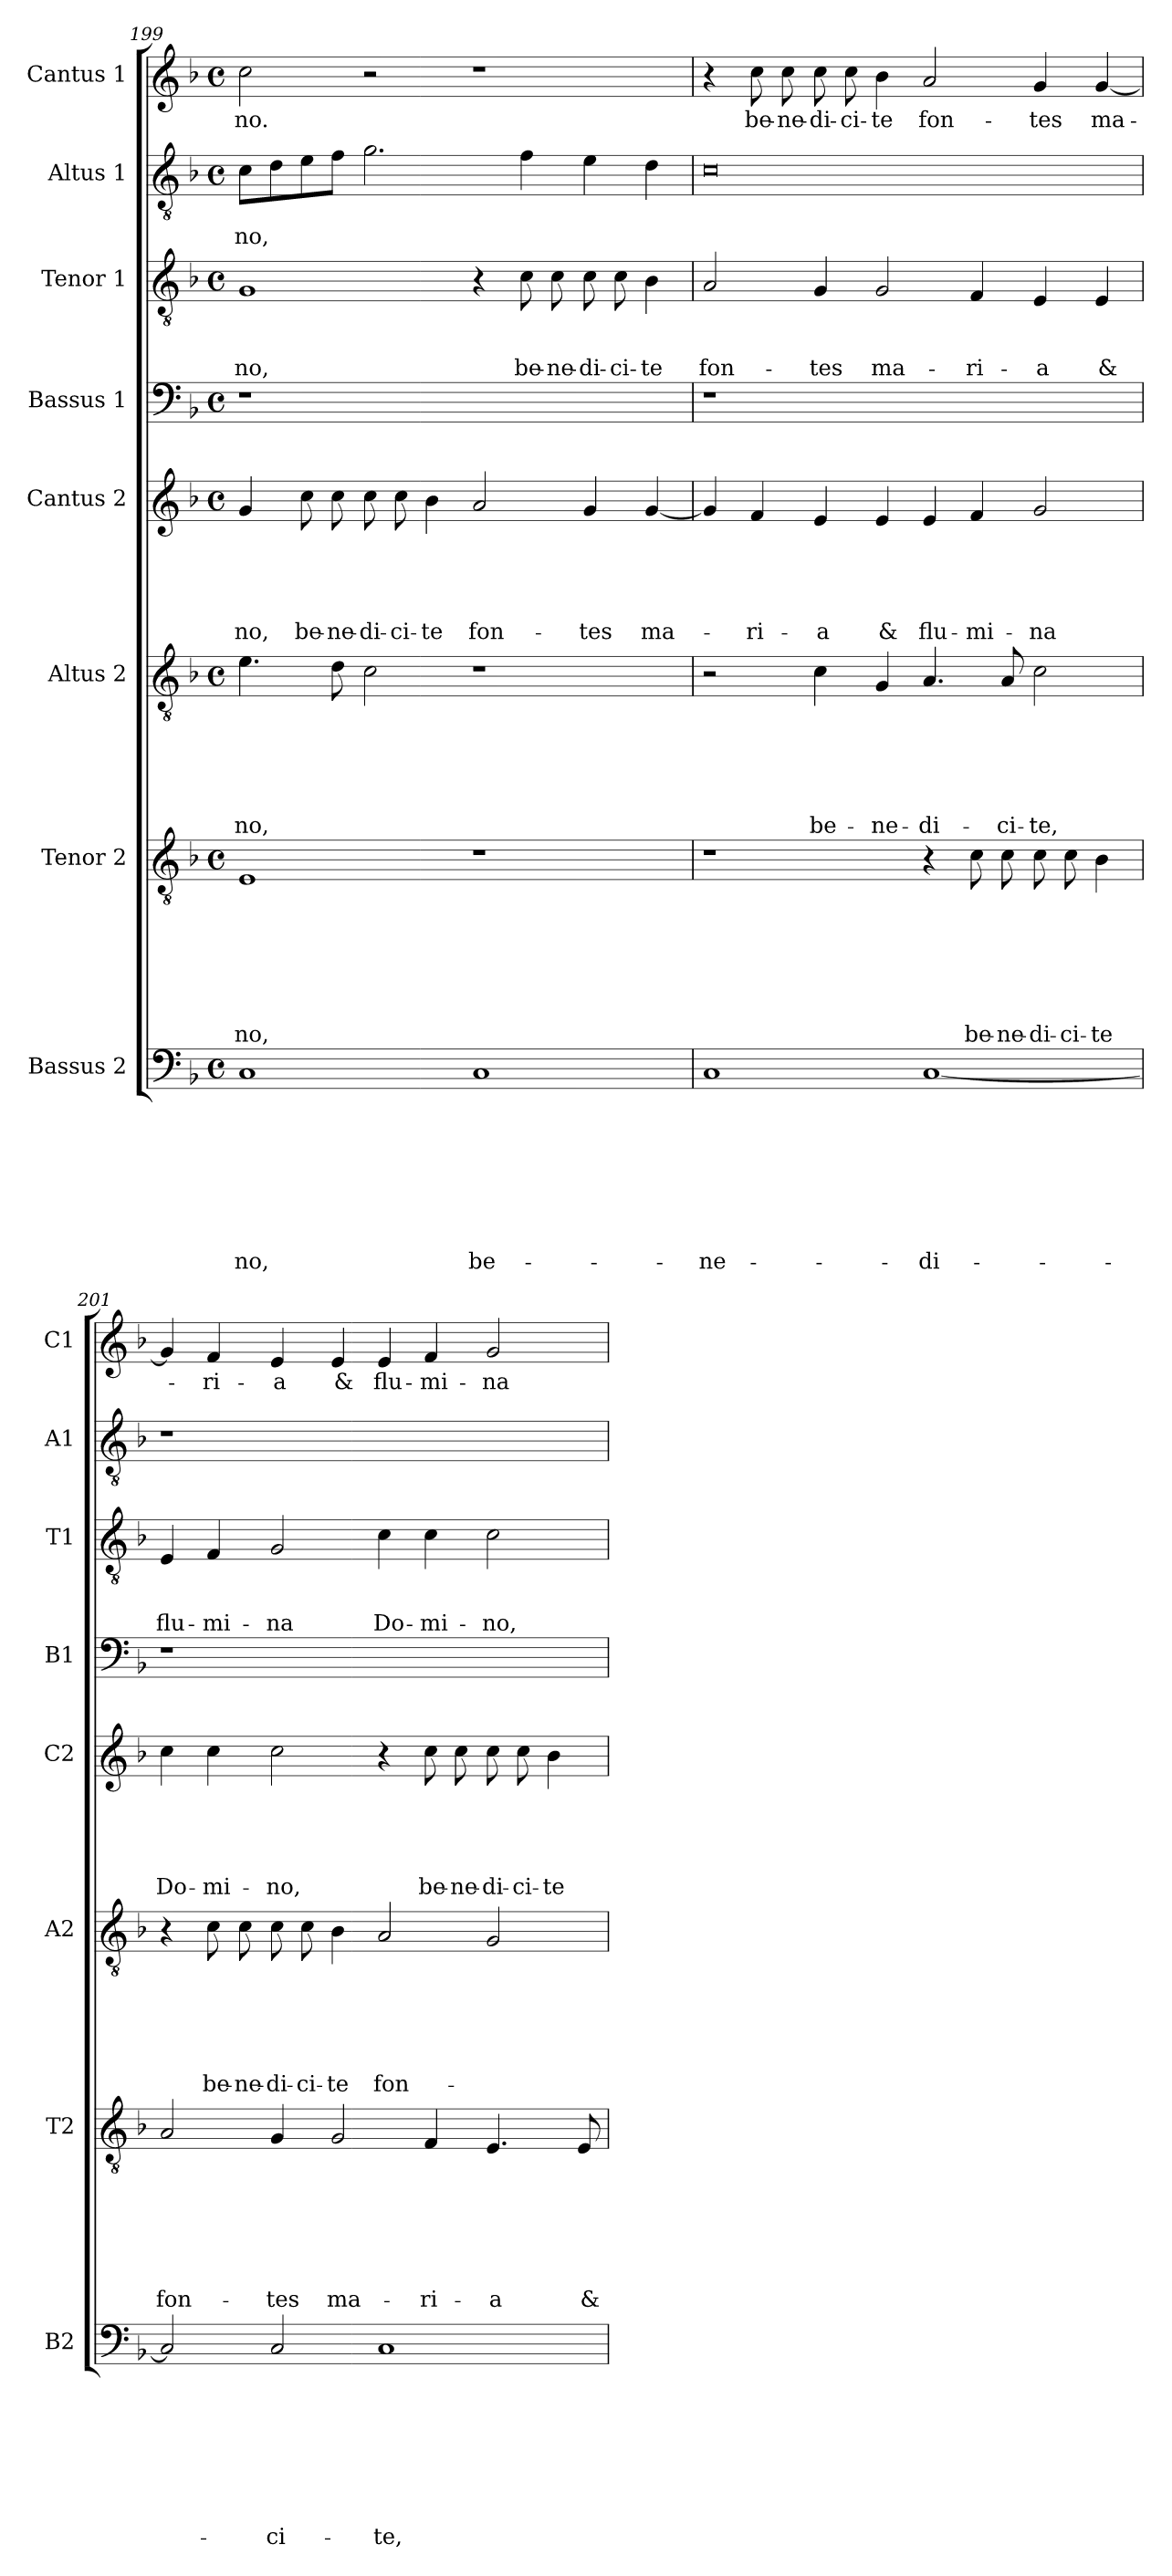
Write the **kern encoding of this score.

**kern	**text	**text	**text	**text	**text	**text	**text	**text	**kern	**text	**text	**text	**text	**text	**text	**text	**kern	**text	**text	**text	**text	**text	**text	**kern	**text	**text	**text	**text	**text	**kern	**kern	**text	**text	**text	**kern	**text	**text	**kern	**text
*part8	*part8	*part8	*part8	*part8	*part8	*part8	*part8	*part8	*part7	*part7	*part7	*part7	*part7	*part7	*part7	*part7	*part6	*part6	*part6	*part6	*part6	*part6	*part6	*part5	*part5	*part5	*part5	*part5	*part5	*part4	*part3	*part3	*part3	*part3	*part2	*part2	*part2	*part1	*part1
*staff8	*staff8	*staff8	*staff8	*staff8	*staff8	*staff8	*staff8	*staff8	*staff7	*staff7	*staff7	*staff7	*staff7	*staff7	*staff7	*staff7	*staff6	*staff6	*staff6	*staff6	*staff6	*staff6	*staff6	*staff5	*staff5	*staff5	*staff5	*staff5	*staff5	*staff4	*staff3	*staff3	*staff3	*staff3	*staff2	*staff2	*staff2	*staff1	*staff1
*I"Bassus 2	*	*	*	*	*	*	*	*	*I"Tenor 2	*	*	*	*	*	*	*	*I"Altus 2	*	*	*	*	*	*	*I"Cantus 2	*	*	*	*	*	*I"Bassus 1	*I"Tenor 1	*	*	*	*I"Altus 1	*	*	*I"Cantus 1	*
*I'B2	*	*	*	*	*	*	*	*	*I'T2	*	*	*	*	*	*	*	*I'A2	*	*	*	*	*	*	*I'C2	*	*	*	*	*	*I'B1	*I'T1	*	*	*	*I'A1	*	*	*I'C1	*
!!LO:PB:g=z
*clefF4	*	*	*	*	*	*	*	*	*clefGv2	*	*	*	*	*	*	*	*clefGv2	*	*	*	*	*	*	*clefG2	*	*	*	*	*	*clefF4	*clefGv2	*	*	*	*clefGv2	*	*	*clefG2	*
*k[b-]	*	*	*	*	*	*	*	*	*k[b-]	*	*	*	*	*	*	*	*k[b-]	*	*	*	*	*	*	*k[b-]	*	*	*	*	*	*k[b-]	*k[b-]	*	*	*	*k[b-]	*	*	*k[b-]	*
*d:	*	*	*	*	*	*	*	*	*d:	*	*	*	*	*	*	*	*d:	*	*	*	*	*	*	*d:	*	*	*	*	*	*d:	*d:	*	*	*	*d:	*	*	*d:	*
*M4/4	*	*	*	*	*	*	*	*	*M4/4	*	*	*	*	*	*	*	*M4/4	*	*	*	*	*	*	*M4/4	*	*	*	*	*	*M4/4	*M4/4	*	*	*	*M4/4	*	*	*M4/4	*
*met(c)	*	*	*	*	*	*	*	*	*met(c)	*	*	*	*	*	*	*	*met(c)	*	*	*	*	*	*	*met(c)	*	*	*	*	*	*met(c)	*met(c)	*	*	*	*met(c)	*	*	*met(c)	*
=199	=199	=199	=199	=199	=199	=199	=199	=199	=199	=199	=199	=199	=199	=199	=199	=199	=199	=199	=199	=199	=199	=199	=199	=199	=199	=199	=199	=199	=199	=199	=199	=199	=199	=199	=199	=199	=199	=199	=199
1C	.	.	.	.	.	.	.	-no,	1E	.	.	.	.	.	.	-no,	4.e\	.	.	.	.	.	-no,	4g/	.	.	.	.	-no,	1r	1G	.	.	-no,	8c\L	.	-no,	2cc\	-no.
.	.	.	.	.	.	.	.	.	.	.	.	.	.	.	.	.	.	.	.	.	.	.	.	.	.	.	.	.	.	.	.	.	.	.	8d\	.	.	.	.
.	.	.	.	.	.	.	.	.	.	.	.	.	.	.	.	.	.	.	.	.	.	.	.	8cc\	.	.	.	.	be-	.	.	.	.	.	8e\	.	.	.	.
.	.	.	.	.	.	.	.	.	.	.	.	.	.	.	.	.	8d\	.	.	.	.	.	.	8cc\	.	.	.	.	-ne-	.	.	.	.	.	8f\J	.	.	.	.
.	.	.	.	.	.	.	.	.	.	.	.	.	.	.	.	.	2c\	.	.	.	.	.	.	8cc\	.	.	.	.	-di-	.	.	.	.	.	2.g\	.	.	2r	.
.	.	.	.	.	.	.	.	.	.	.	.	.	.	.	.	.	.	.	.	.	.	.	.	8cc\	.	.	.	.	-ci-	.	.	.	.	.	.	.	.	.	.
.	.	.	.	.	.	.	.	.	.	.	.	.	.	.	.	.	.	.	.	.	.	.	.	4b-\	.	.	.	.	-te	.	.	.	.	.	.	.	.	.	.
1C	.	.	.	.	.	.	.	be-	1r	.	.	.	.	.	.	.	1r	.	.	.	.	.	.	2a/	.	.	.	.	fon-	1ryy	4r	.	.	.	.	.	.	1r	.
.	.	.	.	.	.	.	.	.	.	.	.	.	.	.	.	.	.	.	.	.	.	.	.	.	.	.	.	.	.	.	8c\	.	.	be-	4f\	.	.	.	.
.	.	.	.	.	.	.	.	.	.	.	.	.	.	.	.	.	.	.	.	.	.	.	.	.	.	.	.	.	.	.	8c\	.	.	-ne-	.	.	.	.	.
.	.	.	.	.	.	.	.	.	.	.	.	.	.	.	.	.	.	.	.	.	.	.	.	4g/	.	.	.	.	-tes	.	8c\	.	.	-di-	4e\	.	.	.	.
.	.	.	.	.	.	.	.	.	.	.	.	.	.	.	.	.	.	.	.	.	.	.	.	.	.	.	.	.	.	.	8c\	.	.	-ci-	.	.	.	.	.
.	.	.	.	.	.	.	.	.	.	.	.	.	.	.	.	.	.	.	.	.	.	.	.	[4g/	.	.	.	.	ma-	.	4B-\	.	.	-te	4d\	.	.	.	.
=200	=200	=200	=200	=200	=200	=200	=200	=200	=200	=200	=200	=200	=200	=200	=200	=200	=200	=200	=200	=200	=200	=200	=200	=200	=200	=200	=200	=200	=200	=200	=200	=200	=200	=200	=200	=200	=200	=200	=200
1C	.	.	.	.	.	.	.	-ne-	1r	.	.	.	.	.	.	.	2r	.	.	.	.	.	.	4g/]	.	.	.	.	.	1r	2A/	.	.	fon-	0c	.	.	4r	.
.	.	.	.	.	.	.	.	.	.	.	.	.	.	.	.	.	.	.	.	.	.	.	.	4f/	.	.	.	.	-ri-	.	.	.	.	.	.	.	.	8cc\	be-
.	.	.	.	.	.	.	.	.	.	.	.	.	.	.	.	.	.	.	.	.	.	.	.	.	.	.	.	.	.	.	.	.	.	.	.	.	.	8cc\	-ne-
.	.	.	.	.	.	.	.	.	.	.	.	.	.	.	.	.	4c\	.	.	.	.	.	be-	4e/	.	.	.	.	-a	.	4G/	.	.	-tes	.	.	.	8cc\	-di-
.	.	.	.	.	.	.	.	.	.	.	.	.	.	.	.	.	.	.	.	.	.	.	.	.	.	.	.	.	.	.	.	.	.	.	.	.	.	8cc\	-ci-
.	.	.	.	.	.	.	.	.	.	.	.	.	.	.	.	.	4G/	.	.	.	.	.	-ne-	4e/	.	.	.	.	&	.	2G/	.	.	ma-	.	.	.	4b-\	-te
[1C	.	.	.	.	.	.	.	-di-	4r	.	.	.	.	.	.	.	4.A/	.	.	.	.	.	-di-	4e/	.	.	.	.	flu-	1ryy	.	.	.	.	.	.	.	2a/	fon-
.	.	.	.	.	.	.	.	.	8c\	.	.	.	.	.	.	be-	.	.	.	.	.	.	.	4f/	.	.	.	.	-mi-	.	4F/	.	.	-ri-	.	.	.	.	.
.	.	.	.	.	.	.	.	.	8c\	.	.	.	.	.	.	-ne-	8A/	.	.	.	.	.	-ci-	.	.	.	.	.	.	.	.	.	.	.	.	.	.	.	.
.	.	.	.	.	.	.	.	.	8c\	.	.	.	.	.	.	-di-	2c\	.	.	.	.	.	-te,	2g/	.	.	.	.	-na	.	4E/	.	.	-a	.	.	.	4g/	-tes
.	.	.	.	.	.	.	.	.	8c\	.	.	.	.	.	.	-ci-	.	.	.	.	.	.	.	.	.	.	.	.	.	.	.	.	.	.	.	.	.	.	.
.	.	.	.	.	.	.	.	.	4B-\	.	.	.	.	.	.	-te	.	.	.	.	.	.	.	.	.	.	.	.	.	.	4E/	.	.	&	.	.	.	[4g/	ma-
=201	=201	=201	=201	=201	=201	=201	=201	=201	=201	=201	=201	=201	=201	=201	=201	=201	=201	=201	=201	=201	=201	=201	=201	=201	=201	=201	=201	=201	=201	=201	=201	=201	=201	=201	=201	=201	=201	=201	=201
2C/]	.	.	.	.	.	.	.	.	2A/	.	.	.	.	.	.	fon-	4r	.	.	.	.	.	.	4cc\	.	.	.	.	Do-	1r	4E/	.	.	flu-	1r	.	.	4g/]	.
.	.	.	.	.	.	.	.	.	.	.	.	.	.	.	.	.	8c\	.	.	.	.	.	be-	4cc\	.	.	.	.	-mi-	.	4F/	.	.	-mi-	.	.	.	4f/	-ri-
.	.	.	.	.	.	.	.	.	.	.	.	.	.	.	.	.	8c\	.	.	.	.	.	-ne-	.	.	.	.	.	.	.	.	.	.	.	.	.	.	.	.
2C/	.	.	.	.	.	.	.	-ci-	4G/	.	.	.	.	.	.	-tes	8c\	.	.	.	.	.	-di-	2cc\	.	.	.	.	-no,	.	2G/	.	.	-na	.	.	.	4e/	-a
.	.	.	.	.	.	.	.	.	.	.	.	.	.	.	.	.	8c\	.	.	.	.	.	-ci-	.	.	.	.	.	.	.	.	.	.	.	.	.	.	.	.
.	.	.	.	.	.	.	.	.	2G/	.	.	.	.	.	.	ma-	4B-\	.	.	.	.	.	-te	.	.	.	.	.	.	.	.	.	.	.	.	.	.	4e/	&
1C	.	.	.	.	.	.	.	-te,	.	.	.	.	.	.	.	.	2A/	.	.	.	.	.	fon-	4r	.	.	.	.	.	1ryy	4c\	.	.	Do-	1ryy	.	.	4e/	flu-
.	.	.	.	.	.	.	.	.	4F/	.	.	.	.	.	.	-ri-	.	.	.	.	.	.	.	8cc\	.	.	.	.	be-	.	4c\	.	.	-mi-	.	.	.	4f/	-mi-
.	.	.	.	.	.	.	.	.	.	.	.	.	.	.	.	.	.	.	.	.	.	.	.	8cc\	.	.	.	.	-ne-	.	.	.	.	.	.	.	.	.	.
.	.	.	.	.	.	.	.	.	4.E/	.	.	.	.	.	.	-a	2G/	.	.	.	.	.	.	8cc\	.	.	.	.	-di-	.	2c\	.	.	-no,	.	.	.	2g/	-na
.	.	.	.	.	.	.	.	.	.	.	.	.	.	.	.	.	.	.	.	.	.	.	.	8cc\	.	.	.	.	-ci-	.	.	.	.	.	.	.	.	.	.
.	.	.	.	.	.	.	.	.	.	.	.	.	.	.	.	.	.	.	.	.	.	.	.	4b-\	.	.	.	.	-te	.	.	.	.	.	.	.	.	.	.
.	.	.	.	.	.	.	.	.	8E/	.	.	.	.	.	.	&	.	.	.	.	.	.	.	.	.	.	.	.	.	.	.	.	.	.	.	.	.	.	.
=	=	=	=	=	=	=	=	=	=	=	=	=	=	=	=	=	=	=	=	=	=	=	=	=	=	=	=	=	=	=	=	=	=	=	=	=	=	=	=
*-	*-	*-	*-	*-	*-	*-	*-	*-	*-	*-	*-	*-	*-	*-	*-	*-	*-	*-	*-	*-	*-	*-	*-	*-	*-	*-	*-	*-	*-	*-	*-	*-	*-	*-	*-	*-	*-	*-	*-
